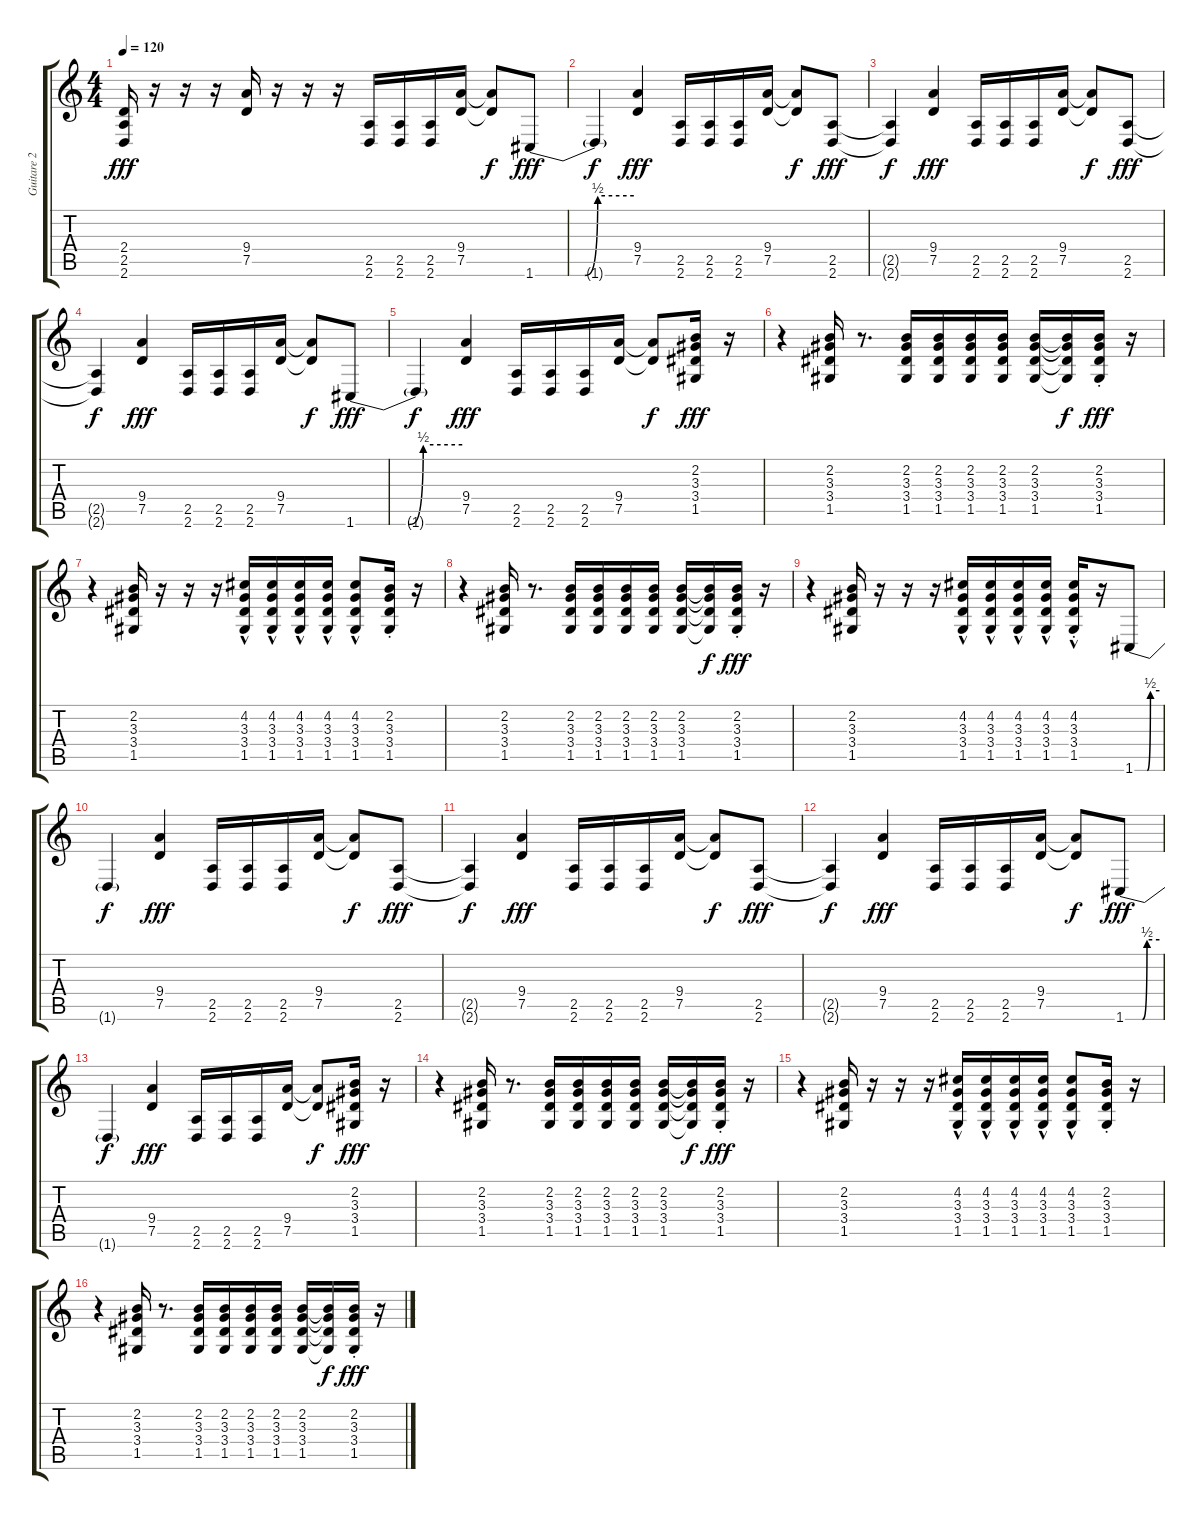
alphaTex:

\track ("Guitare 2" "Guitare 2") {instrument distortionguitar}
\staff {score tabs}
\tuning (D4 A3 F3 C3 G2 C2) {hide}
\ts (4 4)
\tempo 120
\clef g2
\ks c
(2.4 2.5 2.6).16{dy fff} r.16 r.16 r.16 (9.4 7.5).16 r.16 r.16 r.16 (2.5 2.6).16 (2.5 2.6).16 (2.5 2.6).16 (9.4 7.5).16 (9.4{t} 7.5{t}).8{dy f} 1.6{be (custom 0 0 30 0 38 2 60 2)}.8{dy fff} |
1.6{t}.4{dy f} (9.4 7.5).4{dy fff} (2.5 2.6).16 (2.5 2.6).16 (2.5 2.6).16 (9.4 7.5).16 (9.4{t} 7.5{t}).8{dy f} (2.5 2.6).8{dy fff} |
(2.5{t} 2.6{t}).4{dy f} (9.4 7.5).4{dy fff} (2.5 2.6).16 (2.5 2.6).16 (2.5 2.6).16 (9.4 7.5).16 (9.4{t} 7.5{t}).8{dy f} (2.5 2.6).8{dy fff} |
(2.5{t} 2.6{t}).4{dy f} (9.4 7.5).4{dy fff} (2.5 2.6).16 (2.5 2.6).16 (2.5 2.6).16 (9.4 7.5).16 (9.4{t} 7.5{t}).8{dy f} 1.6{be (custom 0 0 30 0 38 2 60 2)}.8{dy fff} |
1.6{t}.4{dy f} (9.4 7.5).4{dy fff} (2.5 2.6).16 (2.5 2.6).16 (2.5 2.6).16 (9.4 7.5).16 (9.4{t} 7.5{t}).8{dy f} (2.2 3.3 3.4 1.5).16{dy fff} r.16 |
r.4 (2.2 3.3 3.4 1.5).16 r.8{d} (2.2 3.3 3.4 1.5).16 (2.2 3.3 3.4 1.5).16 (2.2 3.3 3.4 1.5).16 (2.2 3.3 3.4 1.5).16 (2.2 3.3 3.4 1.5).16 (2.2{t} 3.3{t} 3.4{t} 1.5{t}).16{dy f} (2.2{st} 3.3{st} 3.4{st} 1.5{st}).16{dy fff} r.16 |
r.4 (2.2 3.3 3.4 1.5).16 r.16 r.16 r.16 (4.2{hac} 3.3 3.4 1.5).16 (4.2{hac} 3.3 3.4 1.5).16 (4.2{hac} 3.3 3.4 1.5).16 (4.2{hac} 3.3 3.4 1.5).16 (4.2{hac} 3.3 3.4 1.5).8 (2.2{st} 3.3{st} 3.4{st} 1.5{st}).16 r.16 |
r.4 (2.2 3.3 3.4 1.5).16 r.8{d} (2.2 3.3 3.4 1.5).16 (2.2 3.3 3.4 1.5).16 (2.2 3.3 3.4 1.5).16 (2.2 3.3 3.4 1.5).16 (2.2 3.3 3.4 1.5).16 (2.2{t} 3.3{t} 3.4{t} 1.5{t}).16{dy f} (2.2{st} 3.3{st} 3.4{st} 1.5{st}).16{dy fff} r.16 |
r.4 (2.2 3.3 3.4 1.5).16 r.16 r.16 r.16 (4.2{hac} 3.3 3.4 1.5).16 (4.2{hac} 3.3 3.4 1.5).16 (4.2{hac} 3.3 3.4 1.5).16 (4.2{hac} 3.3 3.4 1.5).16 (4.2{hac st} 3.3{st} 3.4{st} 1.5{st}).16 r.16 1.6{be (custom 0 0 30 0 38 2 60 2)}.8 |
1.6{t}.4{dy f} (9.4 7.5).4{dy fff} (2.5 2.6).16 (2.5 2.6).16 (2.5 2.6).16 (9.4 7.5).16 (9.4{t} 7.5{t}).8{dy f} (2.5 2.6).8{dy fff} |
(2.5{t} 2.6{t}).4{dy f} (9.4 7.5).4{dy fff} (2.5 2.6).16 (2.5 2.6).16 (2.5 2.6).16 (9.4 7.5).16 (9.4{t} 7.5{t}).8{dy f} (2.5 2.6).8{dy fff} |
(2.5{t} 2.6{t}).4{dy f} (9.4 7.5).4{dy fff} (2.5 2.6).16 (2.5 2.6).16 (2.5 2.6).16 (9.4 7.5).16 (9.4{t} 7.5{t}).8{dy f} 1.6{be (custom 0 0 30 0 38 2 60 2)}.8{dy fff} |
1.6{t}.4{dy f} (9.4 7.5).4{dy fff} (2.5 2.6).16 (2.5 2.6).16 (2.5 2.6).16 (9.4 7.5).16 (9.4{t} 7.5{t}).8{dy f} (2.2 3.3 3.4 1.5).16{dy fff} r.16 |
r.4 (2.2 3.3 3.4 1.5).16 r.8{d} (2.2 3.3 3.4 1.5).16 (2.2 3.3 3.4 1.5).16 (2.2 3.3 3.4 1.5).16 (2.2 3.3 3.4 1.5).16 (2.2 3.3 3.4 1.5).16 (2.2{t} 3.3{t} 3.4{t} 1.5{t}).16{dy f} (2.2{st} 3.3{st} 3.4{st} 1.5{st}).16{dy fff} r.16 |
r.4 (2.2 3.3 3.4 1.5).16 r.16 r.16 r.16 (4.2{hac} 3.3 3.4 1.5).16 (4.2{hac} 3.3 3.4 1.5).16 (4.2{hac} 3.3 3.4 1.5).16 (4.2{hac} 3.3 3.4 1.5).16 (4.2{hac} 3.3 3.4 1.5).8 (2.2{st} 3.3{st} 3.4{st} 1.5{st}).16 r.16 |
r.4 (2.2 3.3 3.4 1.5).16 r.8{d} (2.2 3.3 3.4 1.5).16 (2.2 3.3 3.4 1.5).16 (2.2 3.3 3.4 1.5).16 (2.2 3.3 3.4 1.5).16 (2.2 3.3 3.4 1.5).16 (2.2{t} 3.3{t} 3.4{t} 1.5{t}).16{dy f} (2.2{st} 3.3{st} 3.4{st} 1.5{st}).16{dy fff} r.16
